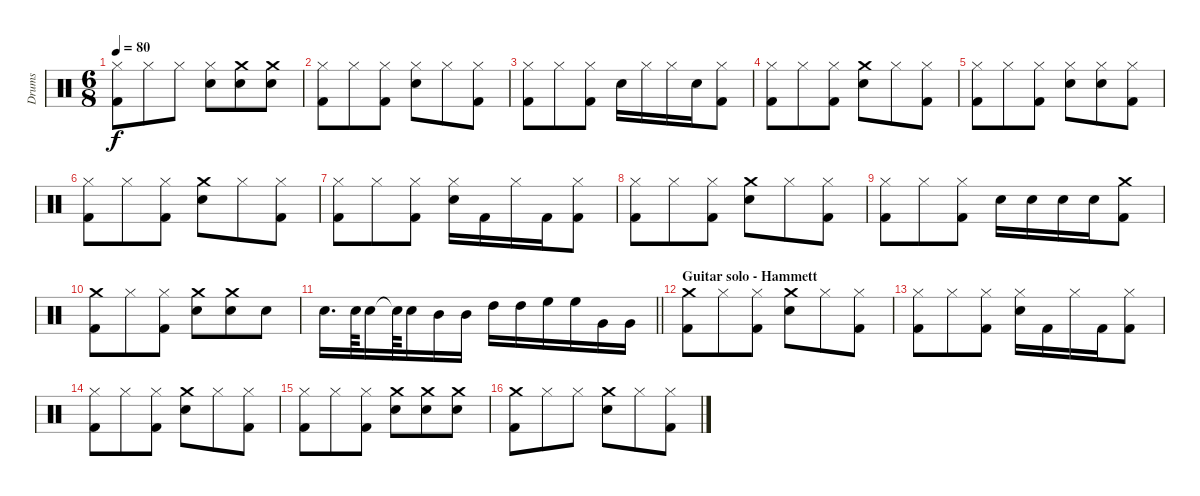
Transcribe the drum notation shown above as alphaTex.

\track ("Drums" "Drums") {instrument percussion}
\staff {score}
\articulation defaults
\ts (6 8)
\tempo 80
\clef neutral
\ks c
("Hi-Hat (closed)" "Kick (hit) 2").8{dy f} "Hi-Hat (closed)".8 "Hi-Hat (closed)".8 ("Snare (hit) 2" "Hi-Hat (closed)").8 ("Crash medium (hit)" "Snare (hit) 2").8 ("Crash medium (hit)" "Snare (hit) 2").8 |
("Kick (hit) 2" "Hi-Hat (closed)").8 "Hi-Hat (closed)".8 ("Kick (hit) 2" "Hi-Hat (closed)").8 ("Snare (hit) 2" "Hi-Hat (closed)").8 "Hi-Hat (closed)".8 ("Kick (hit) 2" "Hi-Hat (closed)").8 |
("Hi-Hat (closed)" "Kick (hit) 2").8 "Hi-Hat (closed)".8 ("Kick (hit) 2" "Hi-Hat (closed)").8 "Snare (hit) 2".16 "Hi-Hat (closed)".16 "Hi-Hat (closed)".16 "Snare (hit) 2".16 ("Hi-Hat (closed)" "Kick (hit) 2").8 |
("Hi-Hat (closed)" "Kick (hit) 2").8 "Hi-Hat (closed)".8 ("Kick (hit) 2" "Hi-Hat (closed)").8 ("Crash medium (hit)" "Snare (hit) 2").8 "Hi-Hat (closed)".8 ("Kick (hit) 2" "Hi-Hat (closed)").8 |
("Hi-Hat (closed)" "Kick (hit) 2").8 "Hi-Hat (closed)".8 ("Kick (hit) 2" "Hi-Hat (closed)").8 ("Hi-Hat (closed)" "Snare (hit) 2").8 ("Hi-Hat (closed)" "Snare (hit) 2").8 ("Kick (hit) 2" "Hi-Hat (closed)").8 |
("Hi-Hat (closed)" "Kick (hit) 2").8 "Hi-Hat (closed)".8 ("Kick (hit) 2" "Hi-Hat (closed)").8 ("Crash medium (hit)" "Snare (hit) 2").8 "Hi-Hat (closed)".8 ("Kick (hit) 2" "Hi-Hat (closed)").8 |
("Hi-Hat (closed)" "Kick (hit) 2").8 "Hi-Hat (closed)".8 ("Kick (hit) 2" "Hi-Hat (closed)").8 ("Snare (hit) 2" "Hi-Hat (closed)").16 "Kick (hit) 2".16 "Hi-Hat (closed)".16 "Kick (hit) 2".16 ("Kick (hit) 2" "Hi-Hat (closed)").8 |
("Kick (hit) 2" "Hi-Hat (closed)").8 "Hi-Hat (closed)".8 ("Kick (hit) 2" "Hi-Hat (closed)").8 ("Crash medium (hit)" "Snare (hit) 2").8 "Hi-Hat (closed)".8 ("Hi-Hat (closed)" "Kick (hit) 2").8 |
("Kick (hit) 2" "Hi-Hat (closed)").8 "Hi-Hat (closed)".8 ("Kick (hit) 2" "Hi-Hat (closed)").8 "Snare (hit) 2".16 "Snare (hit) 2".16 "Snare (hit) 2".16 "Snare (hit) 2".16 ("Crash medium (hit)" "Kick (hit) 2").8 |
("Kick (hit) 2" "Crash medium (hit)").8 "Hi-Hat (closed)".8 ("Kick (hit) 2" "Hi-Hat (closed)").8 ("Crash medium (hit)" "Snare (hit) 2").8 ("Crash medium (hit)" "Snare (hit) 2").8 "Snare (hit) 2".8 |
\barLineRight lightlight "Snare (hit) 2".16{d} "Snare (hit) 2".64 "Snare (hit) 2".16 "Snare (hit)"{t}.64 "Snare (hit) 2".16 "Mid Tom (hit)".16 "Mid Tom (hit)".16 "High Tom (hit)".16 "High Tom (hit)".16 "High Floor Tom (hit)".16 "High Floor Tom (hit)".16 "Very Low Tom (hit)".16 "Very Low Tom (hit)".16
|
\section ("" "Guitar solo - Hammett")
("Kick (hit) 2" "Crash medium (hit)").8 "Hi-Hat (closed)".8 ("Kick (hit) 2" "Hi-Hat (closed)").8 ("Crash medium (hit)" "Snare (hit) 2").8 "Hi-Hat (closed)".8 ("Kick (hit) 2" "Hi-Hat (closed)").8 |
("Hi-Hat (closed)" "Kick (hit) 2").8 "Hi-Hat (closed)".8 ("Kick (hit) 2" "Hi-Hat (closed)").8 ("Snare (hit) 2" "Hi-Hat (closed)").16 "Kick (hit) 2".16 "Hi-Hat (closed)".16 "Kick (hit) 2".16 ("Kick (hit) 2" "Hi-Hat (closed)").8 |
("Hi-Hat (closed)" "Kick (hit) 2").8 "Hi-Hat (closed)".8 ("Hi-Hat (closed)" "Kick (hit) 2").8 ("Crash medium (hit)" "Snare (hit) 2").8 "Hi-Hat (closed)".8 ("Hi-Hat (closed)" "Kick (hit) 2").8 |
("Hi-Hat (closed)" "Kick (hit) 2").8 "Hi-Hat (closed)".8 ("Kick (hit) 2" "Hi-Hat (closed)").8 ("Crash medium (hit)" "Snare (hit) 2").8 ("Crash medium (hit)" "Snare (hit) 2").8 ("Crash medium (hit)" "Snare (hit) 2").8 |
("Crash medium (hit)" "Kick (hit) 2").8 "Hi-Hat (closed)".8 "Hi-Hat (closed)".8 ("Crash medium (hit)" "Snare (hit) 2").8 "Hi-Hat (closed)".8 ("Kick (hit) 2" "Hi-Hat (closed)").8
